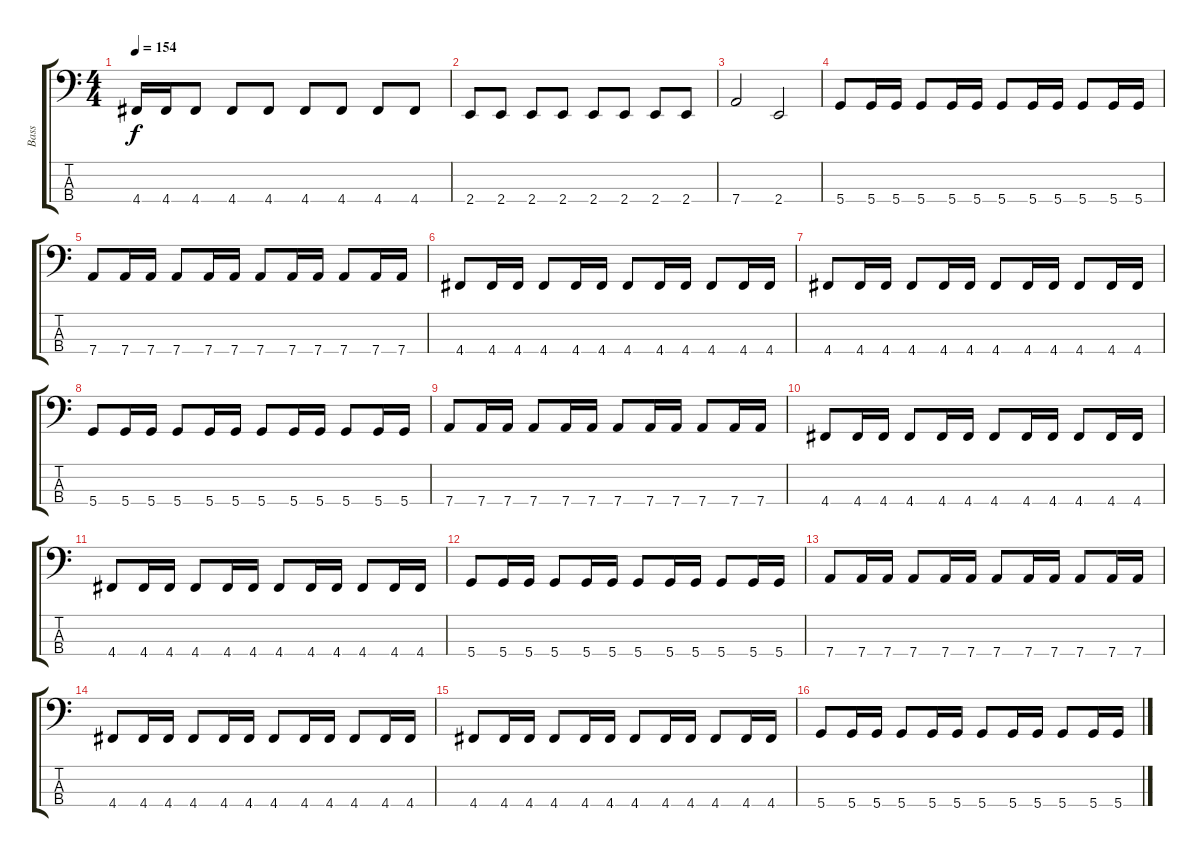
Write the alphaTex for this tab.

\track ("Bass" "Bass") {instrument electricbasspick}
\staff {score tabs}
\tuning (F2 C2 G1 D1) {hide}
\ts (4 4)
\tempo 154
\clef f4
\ks c
4.4.16{dy f} 4.4.16 4.4.8 4.4.8 4.4.8 4.4.8 4.4.8 4.4.8 4.4.8 |
2.4.8 2.4.8 2.4.8 2.4.8 2.4.8 2.4.8 2.4.8 2.4.8 |
7.4.2 2.4.2 |
5.4.8 5.4.16 5.4.16 5.4.8 5.4.16 5.4.16 5.4.8 5.4.16 5.4.16 5.4.8 5.4.16 5.4.16 |
7.4.8 7.4.16 7.4.16 7.4.8 7.4.16 7.4.16 7.4.8 7.4.16 7.4.16 7.4.8 7.4.16 7.4.16 |
4.4.8 4.4.16 4.4.16 4.4.8 4.4.16 4.4.16 4.4.8 4.4.16 4.4.16 4.4.8 4.4.16 4.4.16 |
4.4.8 4.4.16 4.4.16 4.4.8 4.4.16 4.4.16 4.4.8 4.4.16 4.4.16 4.4.8 4.4.16 4.4.16 |
5.4.8 5.4.16 5.4.16 5.4.8 5.4.16 5.4.16 5.4.8 5.4.16 5.4.16 5.4.8 5.4.16 5.4.16 |
7.4.8 7.4.16 7.4.16 7.4.8 7.4.16 7.4.16 7.4.8 7.4.16 7.4.16 7.4.8 7.4.16 7.4.16 |
4.4.8 4.4.16 4.4.16 4.4.8 4.4.16 4.4.16 4.4.8 4.4.16 4.4.16 4.4.8 4.4.16 4.4.16 |
4.4.8 4.4.16 4.4.16 4.4.8 4.4.16 4.4.16 4.4.8 4.4.16 4.4.16 4.4.8 4.4.16 4.4.16 |
5.4.8 5.4.16 5.4.16 5.4.8 5.4.16 5.4.16 5.4.8 5.4.16 5.4.16 5.4.8 5.4.16 5.4.16 |
7.4.8 7.4.16 7.4.16 7.4.8 7.4.16 7.4.16 7.4.8 7.4.16 7.4.16 7.4.8 7.4.16 7.4.16 |
4.4.8 4.4.16 4.4.16 4.4.8 4.4.16 4.4.16 4.4.8 4.4.16 4.4.16 4.4.8 4.4.16 4.4.16 |
4.4.8 4.4.16 4.4.16 4.4.8 4.4.16 4.4.16 4.4.8 4.4.16 4.4.16 4.4.8 4.4.16 4.4.16 |
5.4.8 5.4.16 5.4.16 5.4.8 5.4.16 5.4.16 5.4.8 5.4.16 5.4.16 5.4.8 5.4.16 5.4.16
